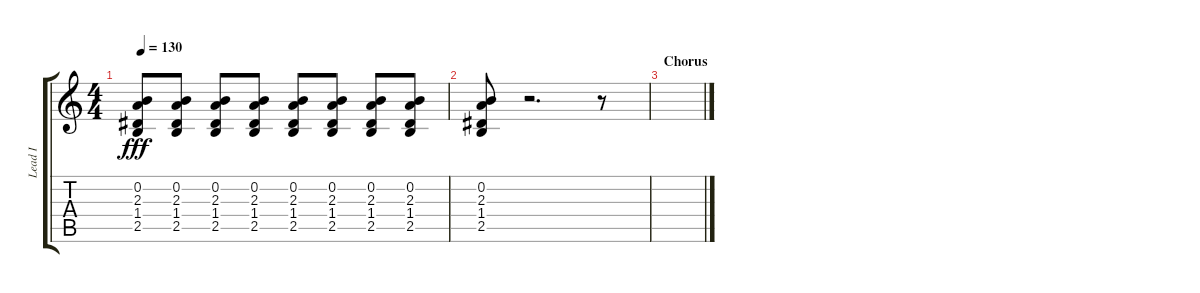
\track ("Lead I" "Lead I") {instrument overdrivenguitar}
\staff {score tabs}
\tuning (E4 B3 G3 D3 A2 E2) {hide}
\ts (4 4)
\tempo 130
\clef g2
\ks c
(0.2 2.3 1.4 2.5).8{dy fff volume 13} (0.2 2.3 1.4 2.5).8 (0.2 2.3 1.4 2.5).8 (0.2 2.3 1.4 2.5).8 (0.2 2.3 1.4 2.5).8 (0.2 2.3 1.4 2.5).8 (0.2 2.3 1.4 2.5).8 (0.2 2.3 1.4 2.5).8 |
(0.2 2.3 1.4 2.5).8 r.2{d} r.8 |
\section ("" "Chorus")
